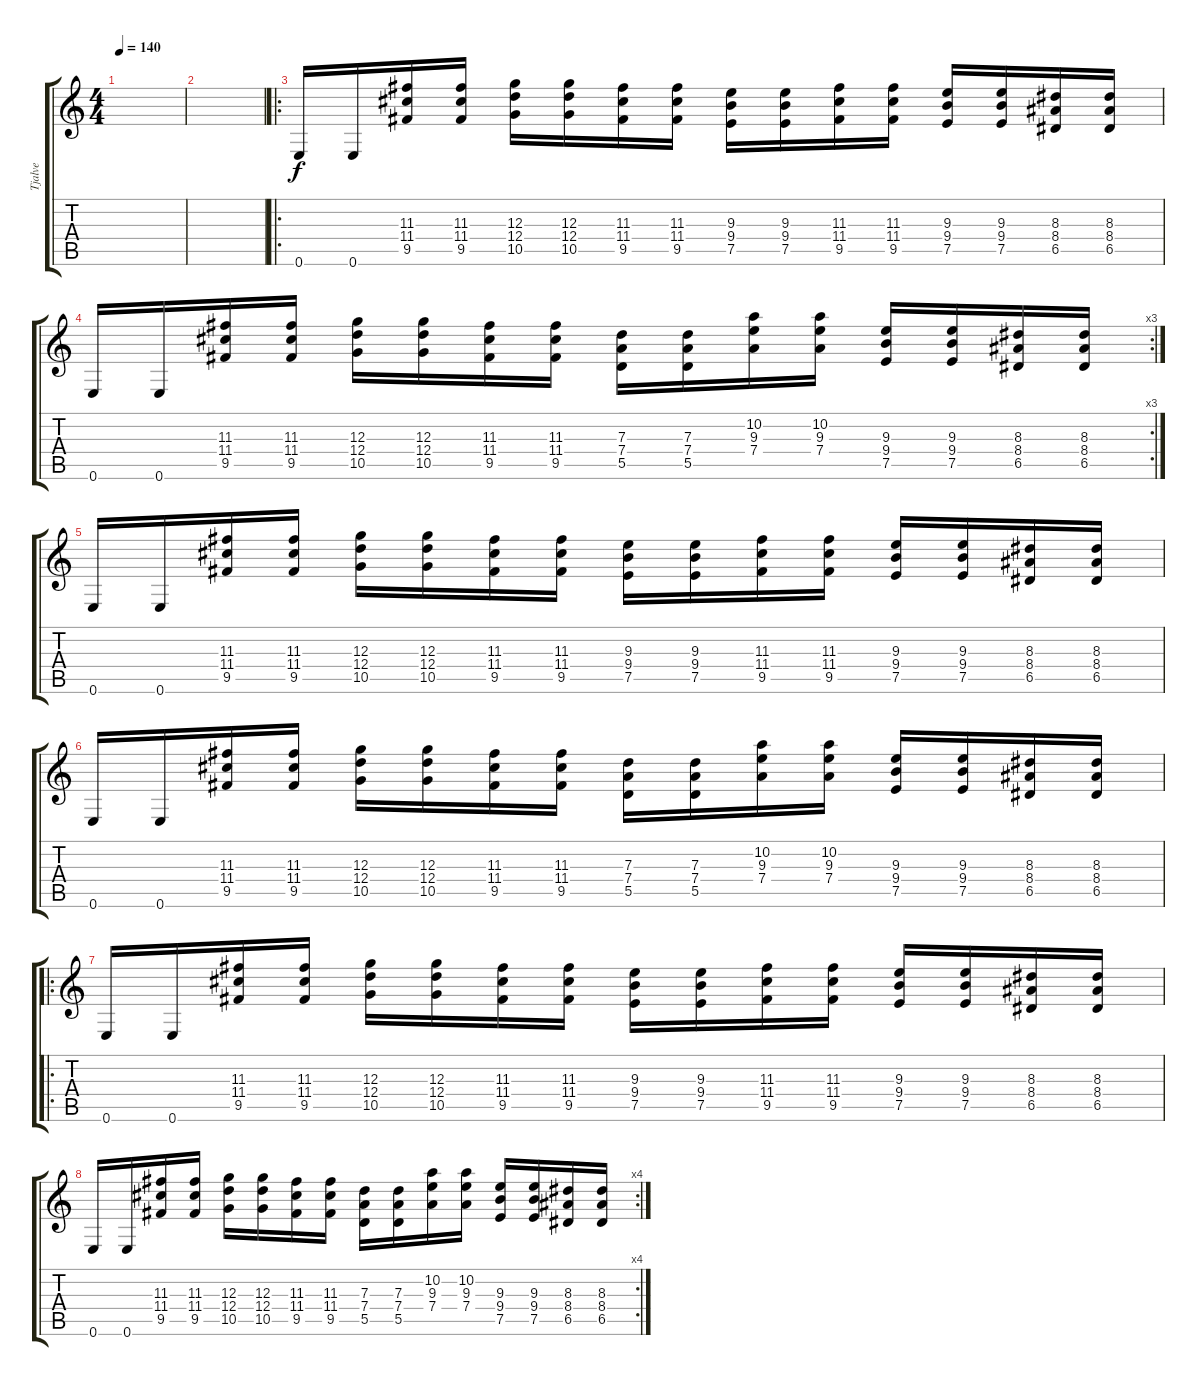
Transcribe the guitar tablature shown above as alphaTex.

\track ("Tjalve" "Tjalve") {instrument distortionguitar}
\staff {score tabs}
\tuning (E4 B3 G3 D3 A2 E2) {hide}
\ts (4 4)
\tempo 140
\clef g2
\ks c
|
|
\ro
0.6.16 0.6.16 (11.3 11.4 9.5).16 (11.3 11.4 9.5).16 (12.3 12.4 10.5).16 (12.3 12.4 10.5).16 (11.3 11.4 9.5).16 (11.3 11.4 9.5).16 (9.3 9.4 7.5).16 (9.3 9.4 7.5).16 (11.3 11.4 9.5).16 (11.3 11.4 9.5).16 (9.3 9.4 7.5).16 (9.3 9.4 7.5).16 (8.3 8.4 6.5).16 (8.3 8.4 6.5).16 |
\rc 3
0.6.16 0.6.16 (11.3 11.4 9.5).16 (11.3 11.4 9.5).16 (12.3 12.4 10.5).16 (12.3 12.4 10.5).16 (11.3 11.4 9.5).16 (11.3 11.4 9.5).16 (7.3 7.4 5.5).16 (7.3 7.4 5.5).16 (10.2 9.3 7.4).16 (10.2 9.3 7.4).16 (9.3 9.4 7.5).16 (9.3 9.4 7.5).16 (8.3 8.4 6.5).16 (8.3 8.4 6.5).16 |
0.6.16 0.6.16 (11.3 11.4 9.5).16 (11.3 11.4 9.5).16 (12.3 12.4 10.5).16 (12.3 12.4 10.5).16 (11.3 11.4 9.5).16 (11.3 11.4 9.5).16 (9.3 9.4 7.5).16 (9.3 9.4 7.5).16 (11.3 11.4 9.5).16 (11.3 11.4 9.5).16 (9.3 9.4 7.5).16 (9.3 9.4 7.5).16 (8.3 8.4 6.5).16 (8.3 8.4 6.5).16 |
0.6.16 0.6.16 (11.3 11.4 9.5).16 (11.3 11.4 9.5).16 (12.3 12.4 10.5).16 (12.3 12.4 10.5).16 (11.3 11.4 9.5).16 (11.3 11.4 9.5).16 (7.3 7.4 5.5).16 (7.3 7.4 5.5).16 (10.2 9.3 7.4).16 (10.2 9.3 7.4).16 (9.3 9.4 7.5).16 (9.3 9.4 7.5).16 (8.3 8.4 6.5).16 (8.3 8.4 6.5).16 |
\ro
0.6.16 0.6.16 (11.3 11.4 9.5).16 (11.3 11.4 9.5).16 (12.3 12.4 10.5).16 (12.3 12.4 10.5).16 (11.3 11.4 9.5).16 (11.3 11.4 9.5).16 (9.3 9.4 7.5).16 (9.3 9.4 7.5).16 (11.3 11.4 9.5).16 (11.3 11.4 9.5).16 (9.3 9.4 7.5).16 (9.3 9.4 7.5).16 (8.3 8.4 6.5).16 (8.3 8.4 6.5).16 |
\rc 4
0.6.16 0.6.16 (11.3 11.4 9.5).16 (11.3 11.4 9.5).16 (12.3 12.4 10.5).16 (12.3 12.4 10.5).16 (11.3 11.4 9.5).16 (11.3 11.4 9.5).16 (7.3 7.4 5.5).16 (7.3 7.4 5.5).16 (10.2 9.3 7.4).16 (10.2 9.3 7.4).16 (9.3 9.4 7.5).16 (9.3 9.4 7.5).16 (8.3 8.4 6.5).16 (8.3 8.4 6.5).16
